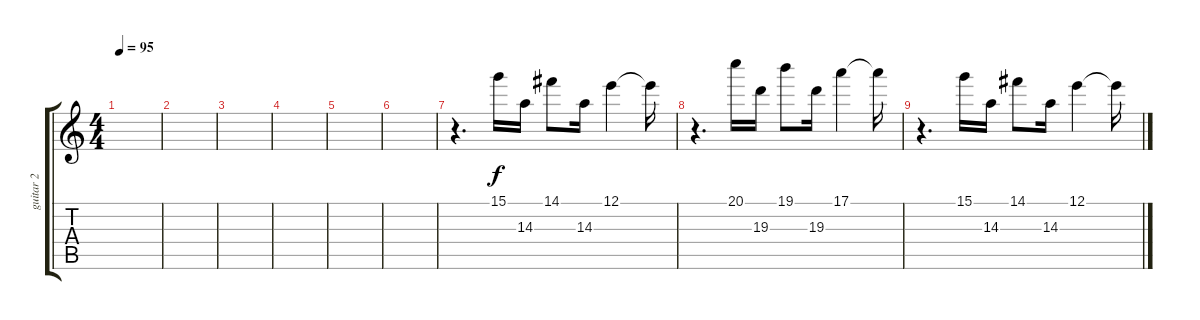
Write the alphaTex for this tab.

\track ("guitar 2" "guitar 2") {instrument distortionguitar}
\staff {score tabs}
\tuning (E4 B3 G3 D3 A2 E2) {hide}
\ts (4 4)
\tempo 95
\clef g2
\ks c
|
|
|
|
|
|
r.4{d} 15.1.16 14.3.16 14.1.8 14.3.16 12.1.4 12.1{t}.16 |
r.4{d} 20.1.16 19.3.16 19.1.8 19.3.16 17.1.4 17.1{t}.16 |
r.4{d} 15.1.16 14.3.16 14.1.8 14.3.16 12.1.4 12.1{t}.16
